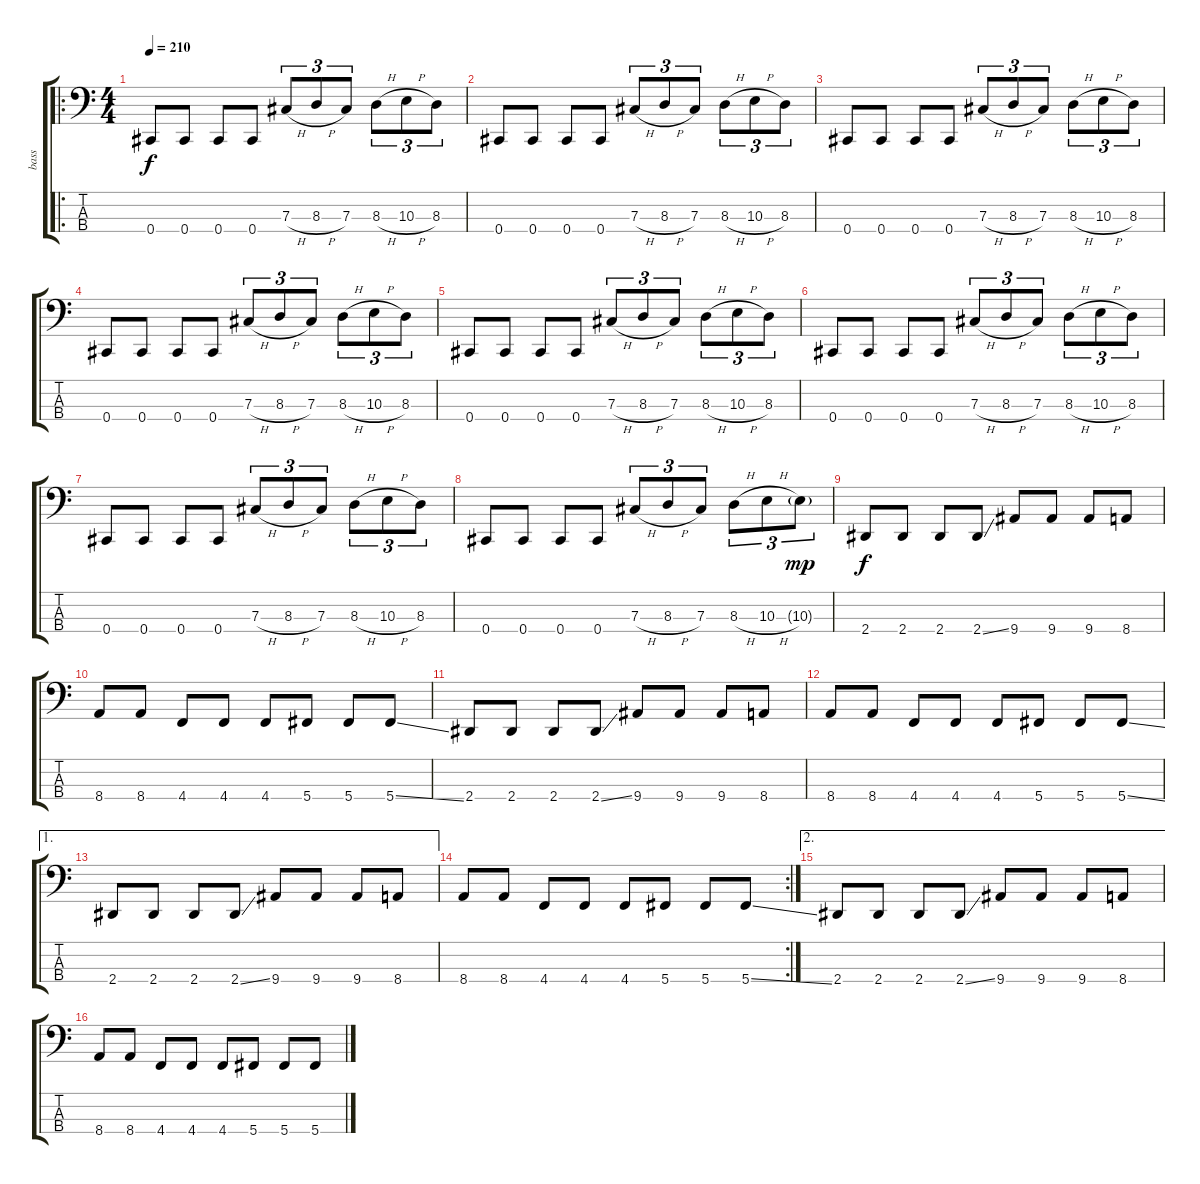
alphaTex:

\track ("bass" "bass") {instrument electricbasspick}
\staff {score tabs}
\tuning (E2 B1 Gb1 Db1) {hide}
\ro
\ts (4 4)
\tempo 210
\clef f4
\ks c
0.4.8{dy f instrument electricbasspick} 0.4.8 0.4.8 0.4.8 7.3{h}.8{tu (3 2)} 8.3{h}.8{tu (3 2)} 7.3.8{tu (3 2)} 8.3{h}.8{tu (3 2)} 10.3{h}.8{tu (3 2)} 8.3.8{tu (3 2)} |
0.4.8 0.4.8 0.4.8 0.4.8 7.3{h}.8{tu (3 2)} 8.3{h}.8{tu (3 2)} 7.3.8{tu (3 2)} 8.3{h}.8{tu (3 2)} 10.3{h}.8{tu (3 2)} 8.3.8{tu (3 2)} |
0.4.8 0.4.8 0.4.8 0.4.8 7.3{h}.8{tu (3 2)} 8.3{h}.8{tu (3 2)} 7.3.8{tu (3 2)} 8.3{h}.8{tu (3 2)} 10.3{h}.8{tu (3 2)} 8.3.8{tu (3 2)} |
0.4.8 0.4.8 0.4.8 0.4.8 7.3{h}.8{tu (3 2)} 8.3{h}.8{tu (3 2)} 7.3.8{tu (3 2)} 8.3{h}.8{tu (3 2)} 10.3{h}.8{tu (3 2)} 8.3.8{tu (3 2)} |
0.4.8 0.4.8 0.4.8 0.4.8 7.3{h}.8{tu (3 2)} 8.3{h}.8{tu (3 2)} 7.3.8{tu (3 2)} 8.3{h}.8{tu (3 2)} 10.3{h}.8{tu (3 2)} 8.3.8{tu (3 2)} |
0.4.8 0.4.8 0.4.8 0.4.8 7.3{h}.8{tu (3 2)} 8.3{h}.8{tu (3 2)} 7.3.8{tu (3 2)} 8.3{h}.8{tu (3 2)} 10.3{h}.8{tu (3 2)} 8.3.8{tu (3 2)} |
0.4.8 0.4.8 0.4.8 0.4.8 7.3{h}.8{tu (3 2)} 8.3{h}.8{tu (3 2)} 7.3.8{tu (3 2)} 8.3{h}.8{tu (3 2)} 10.3{h}.8{tu (3 2)} 8.3.8{tu (3 2)} |
0.4.8 0.4.8 0.4.8 0.4.8 7.3{h}.8{tu (3 2)} 8.3{h}.8{tu (3 2)} 7.3.8{tu (3 2)} 8.3{h}.8{tu (3 2)} 10.3{h}.8{tu (3 2)} 10.3{g}.8{tu (3 2) dy mp} |
2.4.8{dy f} 2.4.8 2.4.8 2.4{ss}.8 9.4.8 9.4.8 9.4.8 8.4.8 |
8.4.8 8.4.8 4.4.8 4.4.8 4.4.8 5.4.8 5.4.8 5.4{ss}.8 |
2.4.8 2.4.8 2.4.8 2.4{ss}.8 9.4.8 9.4.8 9.4.8 8.4.8 |
8.4.8 8.4.8 4.4.8 4.4.8 4.4.8 5.4.8 5.4.8 5.4{ss}.8 |
\ae 1
2.4.8 2.4.8 2.4.8 2.4{ss}.8 9.4.8 9.4.8 9.4.8 8.4.8 |
\rc 2
8.4.8 8.4.8 4.4.8 4.4.8 4.4.8 5.4.8 5.4.8 5.4{ss}.8 |
\ae 2
2.4.8 2.4.8 2.4.8 2.4{ss}.8 9.4.8 9.4.8 9.4.8 8.4.8 |
8.4.8 8.4.8 4.4.8 4.4.8 4.4.8 5.4.8 5.4.8 5.4{ss}.8
